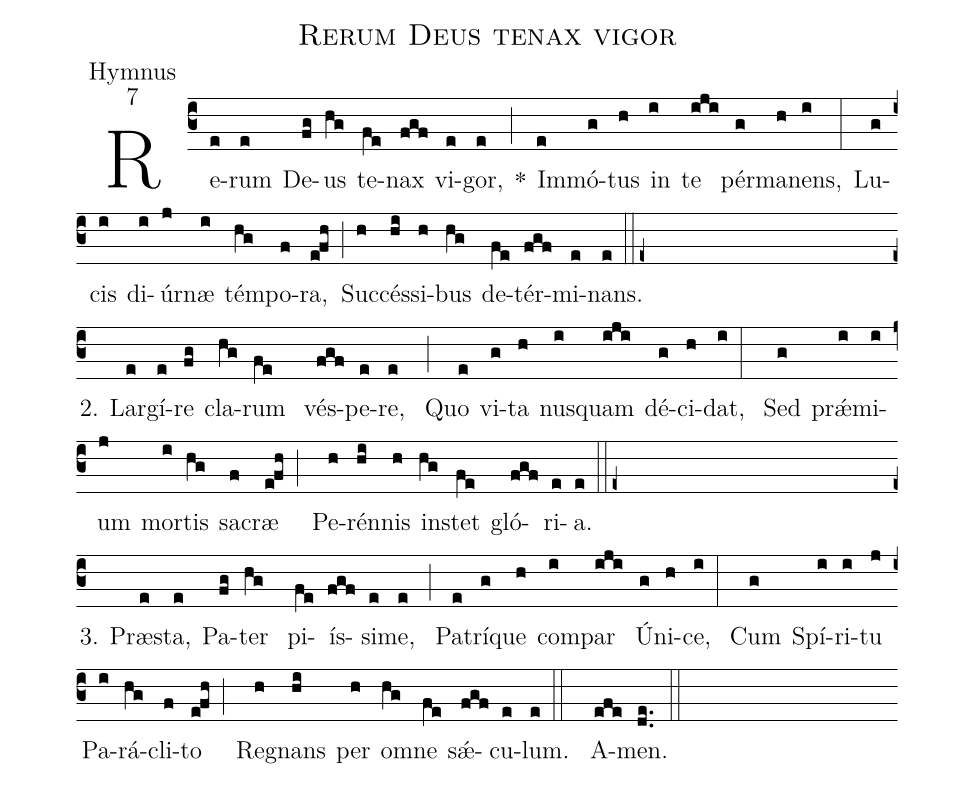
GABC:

name:Rerum Deus tenax vigor;
office-part:Hymnus;
mode:7;
%%
(c3)Re(e)rum(e) De(fg)us(hg) te(fe)nax(fgf) vi(e)gor,(e) *(;)
Im(e)mó(g)tus(h) in(i) te(iji) pér(g)ma(h)nens,(i) (:)
Lu(g)cis(i) di(i)úr(j)næ(i) tém(hg)po(f)ra,(e!fh) (;)
Suc(h)cés(hi)si(h)bus(hg) de(fe)tér(fgf)mi(e)nans.(e) (::e+Z)

2. Lar(e)gí(e)re(fg) cla(hg)rum (fe) vés(fgf)pe(e)re, (e) (;)
Quo(e) vi(g)ta(h) nus(i)quam(iji) dé(g)ci(h)dat, (i:)
Sed(g) prǽ(i)mi(i)um(j) mor(i)tis(hg) sa(f)cræ (e!fh;)
Pe(h)rén(hi)nis(h) in(hg)stet(fe) gló(fgf)ri(e)a. (e::e+Z)

3. Præ(e)sta,(e) Pa(fg)ter (hg) pi(fe)ís(fgf)si(e)me, (e) (;)
Pa(e)trí(g)que(h) com(i)par(iji) Ú(g)ni(h)ce, (i:)
Cum(g) Spí(i)ri(i)tu(j) Pa(i)rá(hg)cli(f)to (e!fh;)
Re(h)gnans(hi) per(h) om(hg)ne(fe) sǽ(fgf)cu(e)lum. (e::)
A(efe)men. (de..::)
